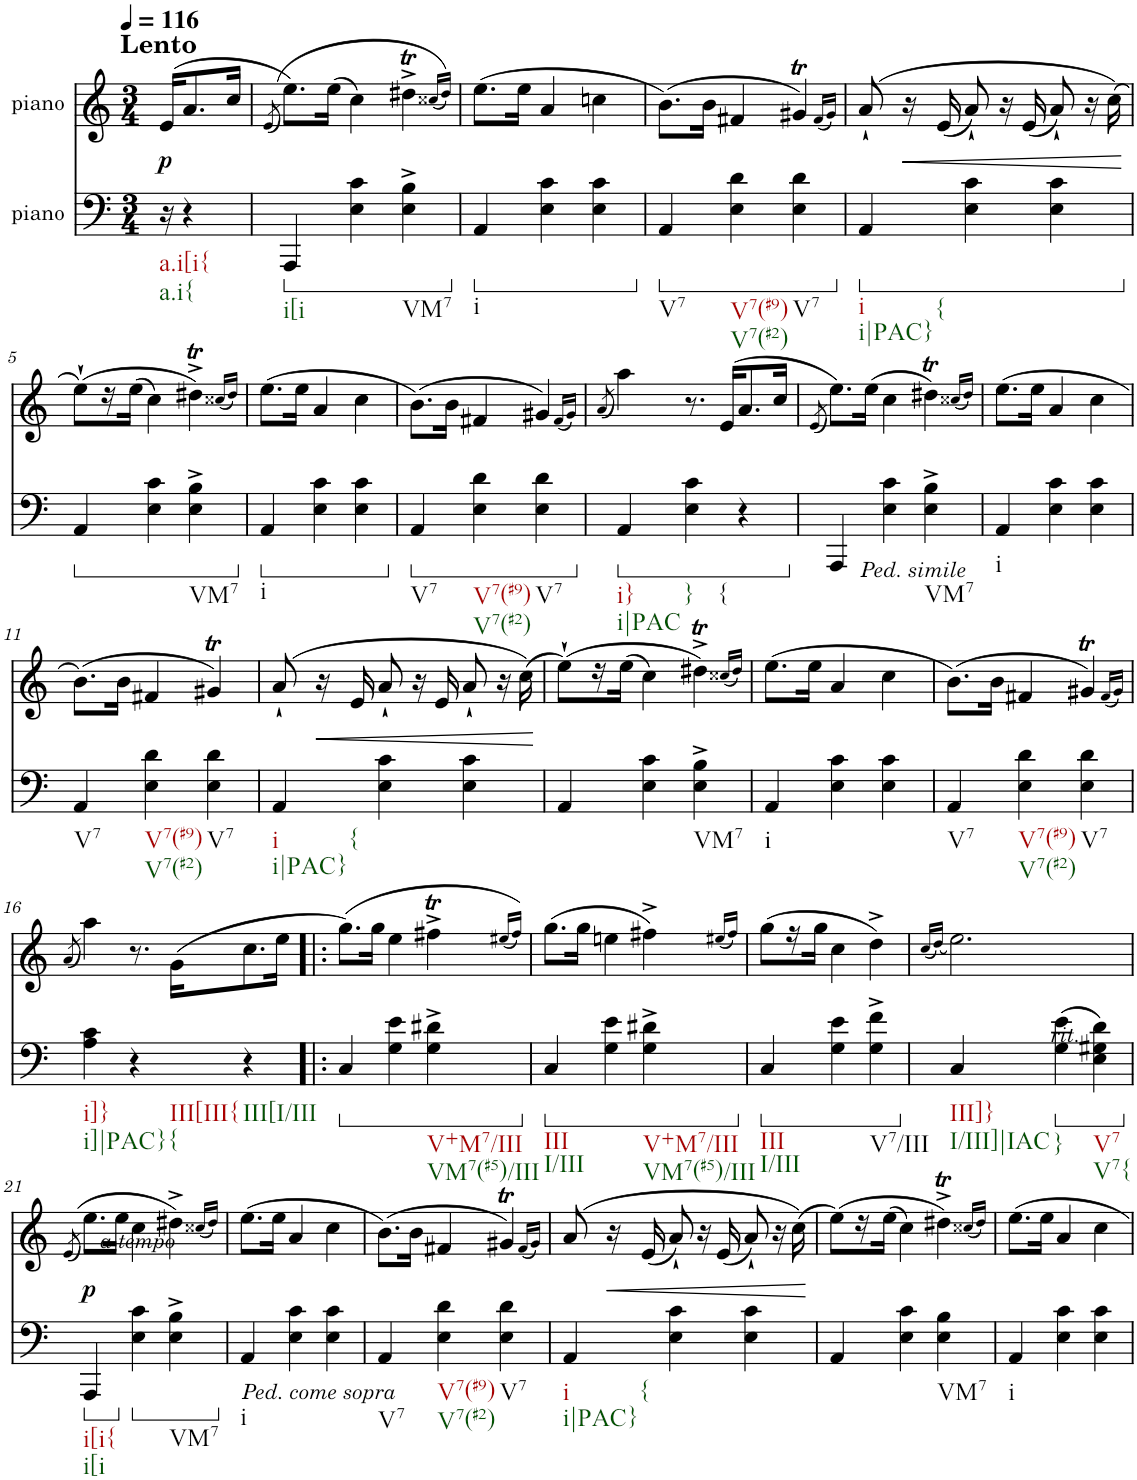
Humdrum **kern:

**kern	**kern	**dynam
*part2	*part1	*part1
*staff2	*staff1	*staff1
*I"piano	*I"piano	*
*I'Pno	*I'Pno	*
*clefF4	*clefG2	*
*k[]	*k[]	*
*M3/4	*M3/4	*
*MM116	*MM116	*
=	=	=
!	!LO:TX:a:B:t=Lento	!
!LO:TX:b:t=a.i[i{	!	!
!LO:TX:b:t=a.i{	!	!
!	!	!LO:DY:b
16r	(16e/KL	p
4r	8.a/	.
.	16cc/Jk	.
=1	=1	=1
.	((8qe/	.
*ped	*	*
!LO:TX:b:t=i[i	!	!
4AAA/	8.ee\L))	.
.	(16ee\Jk	.
4E\ 4c\	4cc\)	.
!LO:TX:b:t=VM7	!	!
4E\^ 4B\^	4dd#Xt^\	.
.	(16qcc##X/LL	.
.	16qdd#/JJ))	.
=2	=2	=2
*Xped	*	*
*ped	*	*
!LO:TX:b:t=i	!	!
4AA/	(8.ee\L	.
.	16ee\Jk	.
4E\ 4c\	4a/	.
4E\ 4c\	4ccn\	.
=3	=3	=3
*Xped	*	*
*ped	*	*
!LO:TX:b:t=V7	!	!
4AA/	(8.b\L)	.
.	16b\Jk	.
!LO:TX:b:t=V7(#9)	!	!
!LO:TX:b:t=V7(#2)	!	!
4E\ 4d\	4f#X/	.
!LO:TX:b:t=V7	!	!
4E\ 4d\	4g#Xt/)	.
.	(16qf#/LL	.
.	16qg#/JJ)	.
=4	=4	=4
*Xped	*	*
*ped	*	*
!LO:TX:b:t=i	!	!
!LO:TX:b:t=i|PAC}	!	!
!LO:TX:b:t={	!	!
4AA/	(8a`/	.
!	!	!LO:HP:b
.	16r	<
.	(16e/	.
4E\ 4c\	8a`/)	.
.	16r	.
.	(16e/	.
4E\ 4c\	8a`/)	.
.	16r	.
.	(16cc\)	.
.	.	[
!!LO:LB:g=z
=5	=5	=5
*Xped	*	*
*ped	*	*
4AA/	(8ee`\L)	.
.	16r	.
.	(16ee\JJ	.
4E\ 4c\	4cc\)	.
!LO:TX:b:t=VM7	!	!
4E\^ 4B\^	4dd#Xt^\)	.
.	(16qcc##X/LL	.
.	16qdd#/JJ)	.
=6	=6	=6
*Xped	*	*
*ped	*	*
!LO:TX:b:t=i	!	!
4AA/	(8.ee\L	.
.	16ee\Jk	.
4E\ 4c\	4a/	.
4E\ 4c\	4cc\	.
=7	=7	=7
*Xped	*	*
*ped	*	*
!LO:TX:b:t=V7	!	!
4AA/	(8.b\L)	.
.	16b\Jk	.
!LO:TX:b:t=V7(#9)	!	!
!LO:TX:b:t=V7(#2)	!	!
4E\ 4d\	4f#X/	.
!LO:TX:b:t=V7	!	!
4E\ 4d\	4g#X/)	.
.	(16qf#/LL	.
.	16qg#/JJ)	.
=8	=8	=8
.	(8qa/	.
*Xped	*	*
*ped	*	*
!LO:TX:b:t=i}	!	!
!LO:TX:b:t=i|PAC	!	!
4AA/	4aa\)	.
!LO:TX:b:t=}	!	!
!LO:TX:b:t={	!	!
4E\ 4c\	8.r	.
.	(16e/KL	.
4r	8.a/	.
.	16cc/Jk	.
=9	=9	=9
.	(8qe/	.
*Xped	*	*
!LO:TX:b:i:t=Ped. simile	!	!
4AAA/	8.ee\L))	.
.	(16ee\Jk	.
4E\ 4c\	4cc\	.
!LO:TX:b:t=VM7	!	!
4E\^ 4B\^	4dd#Xt\)	.
.	(16qcc##X/LL	.
.	16qdd#/JJ)	.
=10	=10	=10
!LO:TX:b:t=i	!	!
4AA/	(8.ee\L	.
.	16ee\Jk	.
4E\ 4c\	4a/	.
4E\ 4c\	4cc\	.
!!LO:LB:g=z
=11	=11	=11
!LO:TX:b:t=V7	!	!
4AA/	(8.b\L)	.
.	16b\Jk	.
!LO:TX:b:t=V7(#9)	!	!
!LO:TX:b:t=V7(#2)	!	!
4E\ 4d\	4f#X/	.
!LO:TX:b:t=V7	!	!
4E\ 4d\	4g#Xt/)	.
=12	=12	=12
!LO:TX:b:t=i	!	!
!LO:TX:b:t=i|PAC}	!	!
!LO:TX:b:t={	!	!
4AA/	(8a`/	.
!	!	!LO:HP:b
.	16r	<
.	16e/	.
4E\ 4c\	8a`/	.
.	16r	.
.	16e/	.
4E\ 4c\	8a`/	.
.	16r	.
.	(16cc\)	.
.	.	[
=13	=13	=13
4AA/	(8ee`\L)	.
.	16r	.
.	(16ee\JJ	.
4E\ 4c\	4cc\)	.
!LO:TX:b:t=VM7	!	!
4E\^ 4B\^	4dd#Xt^\)	.
.	(16qcc##X/LL	.
.	16qdd#/JJ)	.
=14	=14	=14
!LO:TX:b:t=i	!	!
4AA/	(8.ee\L	.
.	16ee\Jk	.
4E\ 4c\	4a/	.
4E\ 4c\	4cc\	.
=15	=15	=15
!LO:TX:b:t=V7	!	!
4AA/	(8.b\L)	.
.	16b\Jk	.
!LO:TX:b:t=V7(#9)	!	!
!LO:TX:b:t=V7(#2)	!	!
4E\ 4d\	4f#X/	.
!LO:TX:b:t=V7	!	!
4E\ 4d\	4g#Xt/)	.
.	(16qf#/LL	.
.	16qg#/JJ)	.
!!LO:LB:g=z
=16	=16	=16
.	(8qa/	.
!LO:TX:b:t=i]}	!	!
!LO:TX:b:t=i]|PAC}	!	!
4A\ 4c\	4aa\)	.
!LO:TX:b:t=III[III{	!	!
!LO:TX:b:t={	!	!
4r	8.r	.
.	(16g\KL	.
!LO:TX:b:t=III[I/III	!	!
4r	8.cc\	.
.	16ee\Jk	.
=17!|:	=17!|:	=17!|:
*ped	*	*
4C/	(8.gg\L)	.
.	16gg\Jk	.
4G\ 4e\	4ee\	.
!LO:TX:b:t=V+M7/III	!	!
!LO:TX:b:t=VM7(#5)/III	!	!
4G\^ 4d#X\^	4ff#Xt^\	.
.	(16qee#X/LL	.
.	16qff#/JJ))	.
=18	=18	=18
*Xped	*	*
*ped	*	*
!LO:TX:b:t=III	!	!
!LO:TX:b:t=I/III	!	!
4C/	(8.gg\L	.
.	16gg\Jk	.
4G\ 4e\	4een\	.
!LO:TX:b:t=V+M7/III	!	!
!LO:TX:b:t=VM7(#5)/III	!	!
4G\^ 4d#X\^	4ff#X^\)	.
.	(16qee#X/LL	.
.	16qff#/JJ)	.
=19	=19	=19
*Xped	*	*
*ped	*	*
!LO:TX:b:t=III	!	!
!LO:TX:b:t=I/III	!	!
4C/	(8gg\L	.
.	16r	.
.	16gg\JJ	.
4G\ 4e\	4cc\	.
!LO:TX:b:t=V7/III	!	!
4G\^ 4f\^	4dd^\)	.
=20	=20	=20
.	(16qcc/LL	.
.	(16qdd/JJ)	.
*Xped	*	*
!LO:TX:b:t=III]}	!	!
!LO:TX:b:t=I/III]|IAC	!	!
4C/	2.ee\)	.
*ped	*	*
!LO:TX:b:i:t=rit.	!	!
!LO:TX:b:t=}	!	!
(4G\ 4e\	.	.
!LO:TX:b:t=V7	!	!
!LO:TX:b:t=V7{	!	!
4E\ 4G#X\ 4d\)	.	.
!!LO:LB:g=z
=21	=21	=21
.	((8qe/	.
*Xped	*	*
*ped	*	*
!	!LO:TX:b:i:t=a tempo	!
!LO:TX:b:t=i[i{	!	!
!LO:TX:b:t=i[i	!	!
!	!	!LO:DY:b
4AAA/	8.ee\L)	p
.	16ee\Jk	.
*Xped	*	*
*ped	*	*
4E\ 4c\	4cc\	.
!LO:TX:b:t=VM7	!	!
4E\^ 4B\^	4dd#X^\)	.
.	(16qcc##X/LL	.
.	16qdd#/JJ)	.
=22	=22	=22
*Xped	*	*
!LO:TX:b:i:t=Ped. come sopra	!	!
!LO:TX:b:t=i	!	!
4AA/	(8.ee\L	.
.	16ee\Jk	.
4E\ 4c\	4a/	.
4E\ 4c\	4cc\	.
=23	=23	=23
!LO:TX:b:t=V7	!	!
4AA/	(8.b\L)	.
.	16b\Jk	.
!LO:TX:b:t=V7(#9)	!	!
!LO:TX:b:t=V7(#2)	!	!
4E\ 4d\	4f#X/	.
!LO:TX:b:t=V7	!	!
4E\ 4d\	4g#Xt/)	.
.	(16qf#/LL	.
.	16qg#/JJ)	.
=24	=24	=24
!LO:TX:b:t=i	!	!
!LO:TX:b:t=i|PAC}	!	!
!LO:TX:b:t={	!	!
4AA/	(8a/	.
!	!	!LO:HP:b
.	16r	<
.	(16e/	.
4E\ 4c\	8a`/)	.
.	16r	.
.	(16e/	.
4E\ 4c\	8a`/)	.
.	16r	.
.	(16cc\)	.
.	.	[
=25	=25	=25
4AA/	(8ee\L)	.
.	16r	.
.	(16ee\JJ	.
4E\ 4c\	4cc\)	.
!LO:TX:b:t=VM7	!	!
4E\ 4B\	4dd#Xt^\)	.
.	(16qcc##X/LL	.
.	16qdd#/JJ)	.
=26	=26	=26
!LO:TX:b:t=i	!	!
4AA/	8.ee\L	.
.	16ee\Jk	.
4E\ 4c\	4a/	.
4E\ 4c\	4cc\	.
=	=	=
*-	*-	*-
